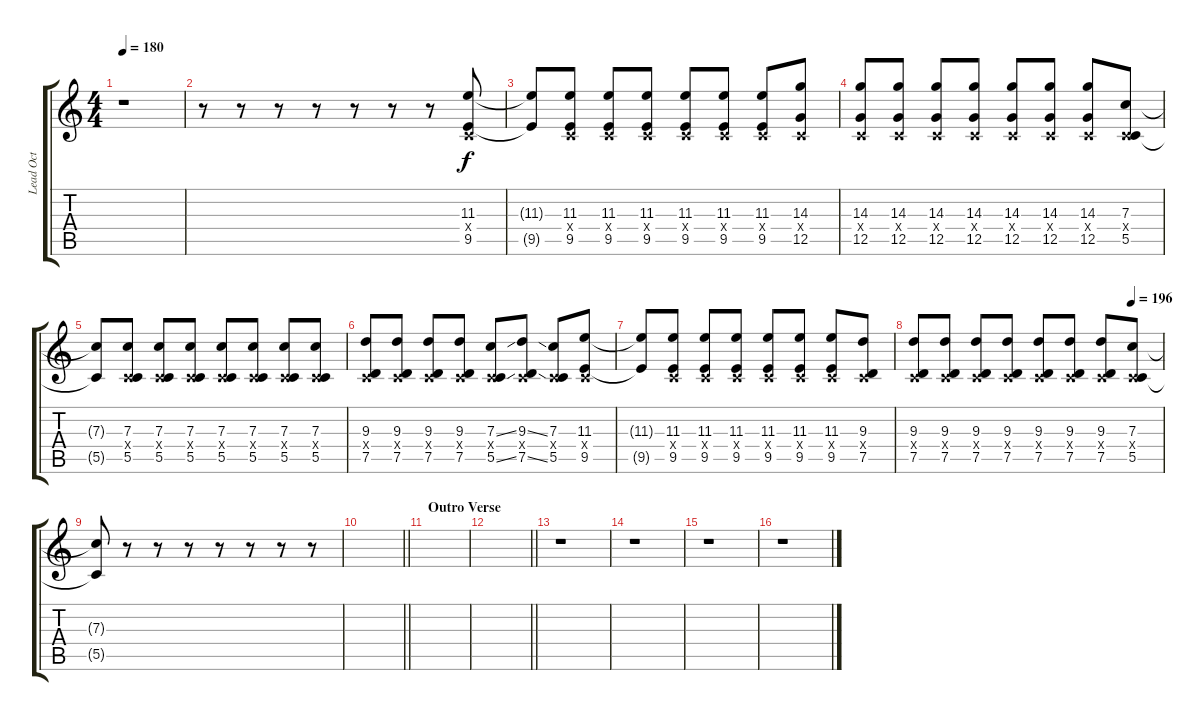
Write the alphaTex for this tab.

\track ("Lead Oct" "Lead Oct") {instrument distortionguitar}
\staff {score tabs}
\tuning (D4 A3 F3 C3 G2 C2) {hide}
\ts (4 4)
\tempo 180
\clef g2
\ks c
r.1{dy f} |
r.8 r.8 r.8 r.8 r.8 r.8 r.8 (11.3 0.4{x} 9.5).8 |
(11.3{t} 9.5{t}).8 (11.3 0.4{x} 9.5).8 (11.3 0.4{x} 9.5).8 (11.3 0.4{x} 9.5).8 (11.3 0.4{x} 9.5).8 (11.3 0.4{x} 9.5).8 (11.3 0.4{x} 9.5).8 (14.3 0.4{x} 12.5).8 |
(14.3 0.4{x} 12.5).8 (14.3 0.4{x} 12.5).8 (14.3 0.4{x} 12.5).8 (14.3 0.4{x} 12.5).8 (14.3 0.4{x} 12.5).8 (14.3 0.4{x} 12.5).8 (14.3 0.4{x} 12.5).8 (7.3 0.4{x} 5.5).8 |
(7.3{t} 5.5{t}).8 (7.3 0.4{x} 5.5).8 (7.3 0.4{x} 5.5).8 (7.3 0.4{x} 5.5).8 (7.3 0.4{x} 5.5).8 (7.3 0.4{x} 5.5).8 (7.3 0.4{x} 5.5).8 (7.3 0.4{x} 5.5).8 |
(9.3 0.4{x} 7.5).8 (9.3 0.4{x} 7.5).8 (9.3 0.4{x} 7.5).8 (9.3 0.4{x} 7.5).8 (7.3{ss} 0.4{x} 5.5{ss}).8 (9.3{ss} 0.4{x} 7.5{ss}).8 (7.3 0.4{x} 5.5).8 (11.3 0.4{x} 9.5).8 |
(11.3{t} 9.5{t}).8 (11.3 0.4{x} 9.5).8 (11.3 0.4{x} 9.5).8 (11.3 0.4{x} 9.5).8 (11.3 0.4{x} 9.5).8 (11.3 0.4{x} 9.5).8 (11.3 0.4{x} 9.5).8 (9.3 0.4{x} 7.5).8 |
\tempo (196 0.875)
(9.3 0.4{x} 7.5).8 (9.3 0.4{x} 7.5).8 (9.3 0.4{x} 7.5).8 (9.3 0.4{x} 7.5).8 (9.3 0.4{x} 7.5).8 (9.3 0.4{x} 7.5).8 (9.3 0.4{x} 7.5).8 (7.3 0.4{x} 5.5).8 |
(7.3{t} 5.5{t}).8 r.8 r.8 r.8 r.8 r.8 r.8 r.8 |
\barLineRight lightlight
|
\section ("" "Outro Verse")
|
\barLineRight lightlight
|
r.1 |
r.1 |
r.1 |
r.1
